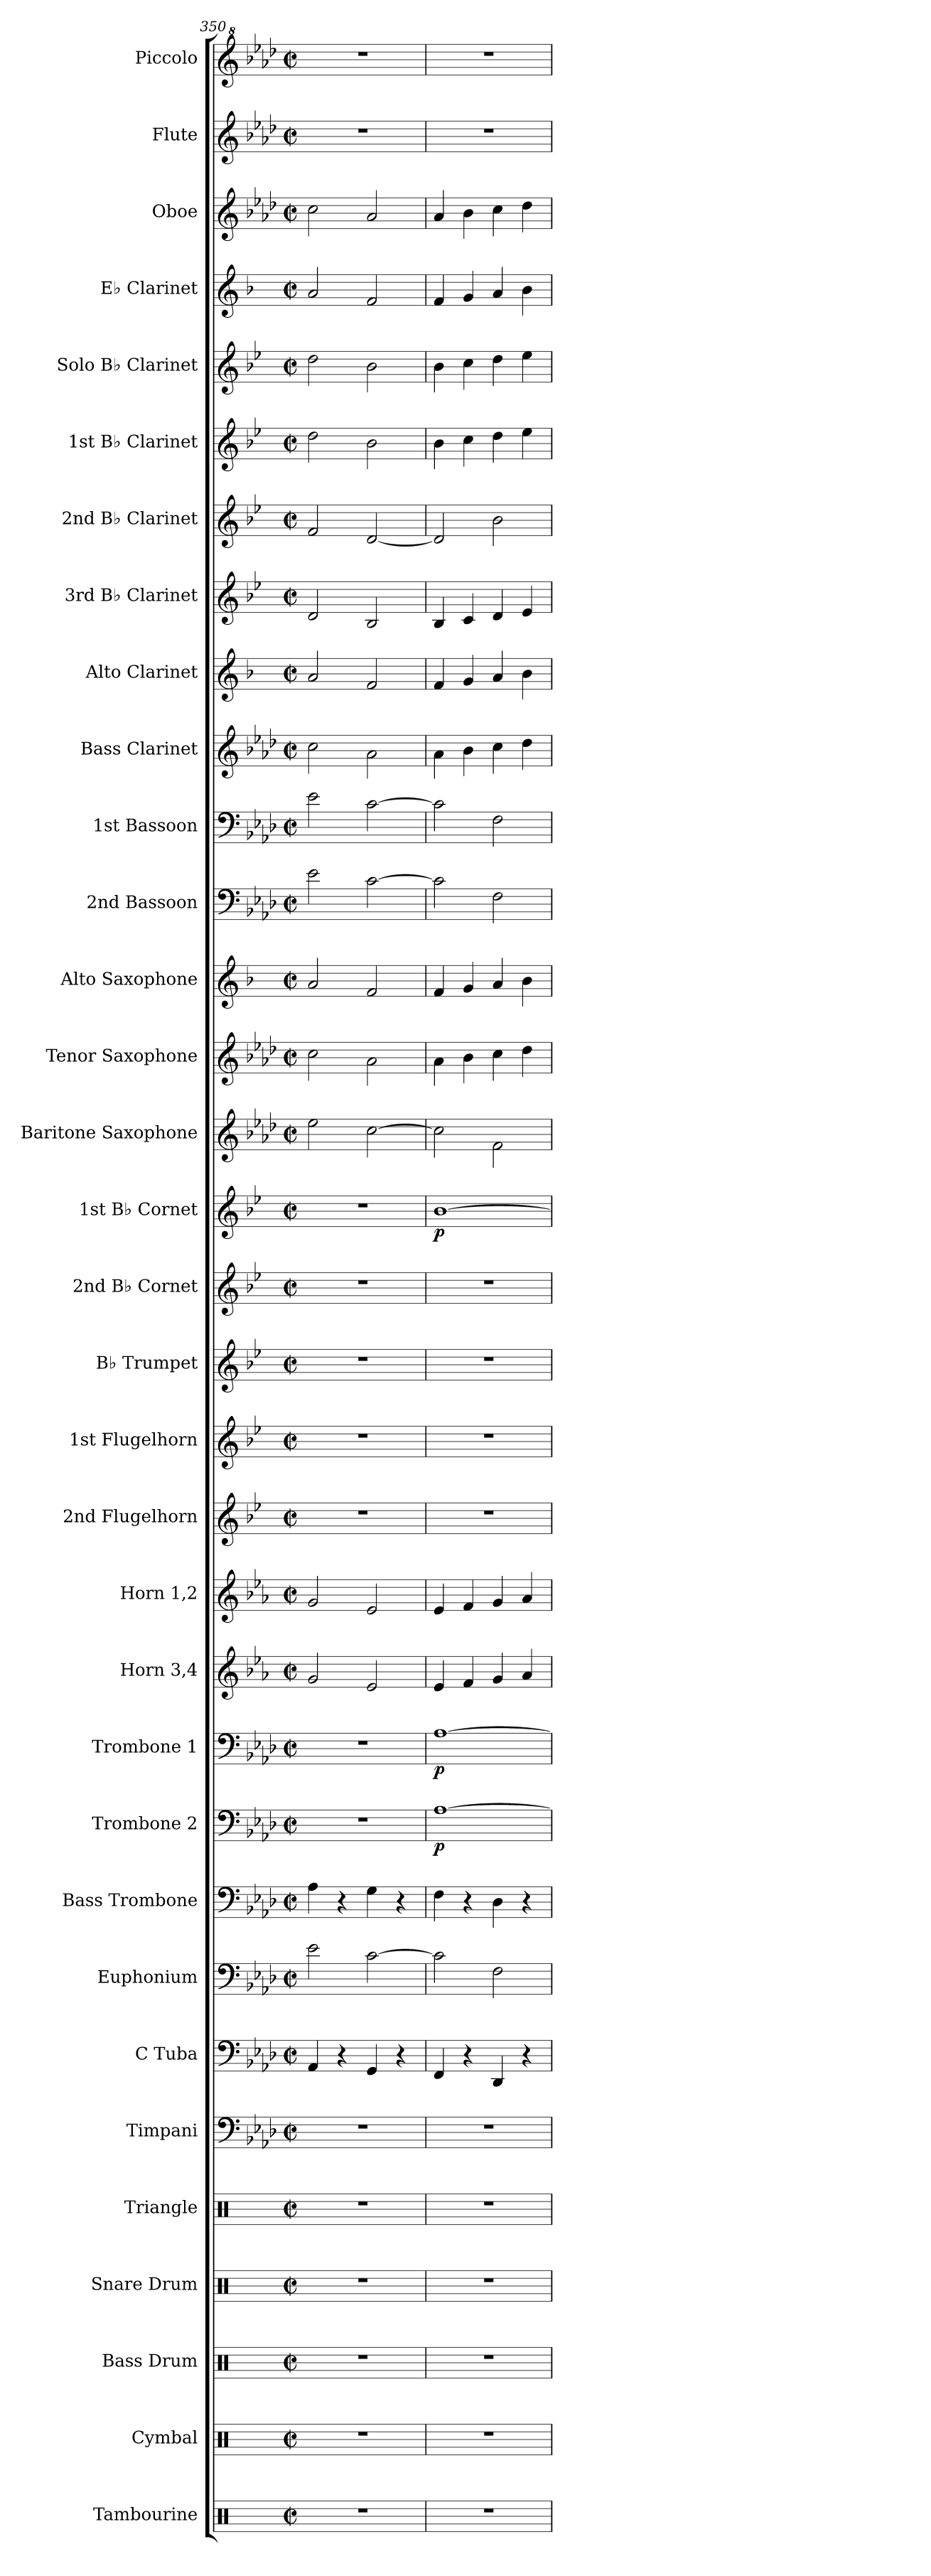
**kern	**kern	**kern	**kern	**kern	**kern	**kern	**kern	**kern	**kern	**dynam	**kern	**dynam	**kern	**kern	**kern	**kern	**kern	**kern	**kern	**dynam	**kern	**kern	**kern	**kern	**kern	**kern	**kern	**kern	**kern	**kern	**kern	**kern	**kern	**kern	**kern
*part33	*part32	*part31	*part30	*part29	*part28	*part27	*part26	*part25	*part24	*part24	*part23	*part23	*part22	*part21	*part20	*part19	*part18	*part17	*part16	*part16	*part15	*part14	*part13	*part12	*part11	*part10	*part9	*part8	*part7	*part6	*part5	*part4	*part3	*part2	*part1
*staff33	*staff32	*staff31	*staff30	*staff29	*staff28	*staff27	*staff26	*staff25	*staff24	*staff24	*staff23	*staff23	*staff22	*staff21	*staff20	*staff19	*staff18	*staff17	*staff16	*staff16	*staff15	*staff14	*staff13	*staff12	*staff11	*staff10	*staff9	*staff8	*staff7	*staff6	*staff5	*staff4	*staff3	*staff2	*staff1
*I"Tambourine	*I"Cymbal	*I"Bass Drum	*I"Snare Drum	*I"Triangle	*I"Timpani	*I"C Tuba	*I"Euphonium	*I"Bass Trombone	*I"Trombone 2	*	*I"Trombone 1	*	*I"Horn 3,4	*I"Horn 1,2	*I"2nd Flugelhorn	*I"1st Flugelhorn	*I"B♭ Trumpet	*I"2nd B♭ Cornet	*I"1st B♭ Cornet	*	*I"Baritone Saxophone	*I"Tenor Saxophone	*I"Alto Saxophone	*I"2nd Bassoon	*I"1st Bassoon	*I"Bass Clarinet	*I"Alto Clarinet	*I"3rd B♭ Clarinet	*I"2nd B♭ Clarinet	*I"1st B♭ Clarinet	*I"Solo B♭ Clarinet	*I"E♭ Clarinet	*I"Oboe	*I"Flute	*I"Piccolo
*I'Tamb.	*I'Cym.	*I'B. Dr.	*I'Sn. Dr.	*I'Trgl.	*I'Timp.	*I'C Tu.	*I'Eu.	*I'B. Trb.	*I'Trb. 2	*	*I'Trb. 1	*	*I'Hn. 3,4	*I'Hn. 1,2	*I'2nd Flghn.	*I'1st Flghn.	*I'B♭ Tpt.	*I'2nd B♭ Cnt.	*I'1st B♭ Cnt.	*	*I'Bar. Sax.	*I'T. Sax.	*I'A. Sax.	*I'2nd Bsn.	*I'1st Bsn.	*I'B. Cl.	*I'A. Cl.	*I'3rd B♭ Cl.	*I'2nd B♭ Cl.	*I'1st B♭ Cl.	*I'Solo B♭ Cl.	*I'E♭ Cl.	*I'Ob.	*I'Fl.	*I'Picc.
!!LO:PB:g=z
*clefX	*clefX	*clefX	*clefX	*clefX	*clefF4	*clefF4	*clefF4	*clefF4	*clefF4	*	*clefF4	*	*clefG2	*clefG2	*clefG2	*clefG2	*clefG2	*clefG2	*clefG2	*	*clefG2	*clefG2	*clefG2	*clefF4	*clefF4	*clefG2	*clefG2	*clefG2	*clefG2	*clefG2	*clefG2	*clefG2	*clefG2	*clefG2	*clefG^2
*	*	*	*	*	*	*	*	*	*	*	*	*	*ITrd4c7	*ITrd4c7	*ITrd1c2	*ITrd1c2	*ITrd1c2	*ITrd1c2	*ITrd1c2	*	*ITrd12c21	*ITrd8c14	*ITrd5c9	*	*	*ITrd8c14	*ITrd5c9	*ITrd1c2	*ITrd1c2	*ITrd1c2	*ITrd1c2	*ITrd-2c-3	*	*	*ITrd-7c-12
*k[]	*k[]	*k[]	*k[]	*k[]	*k[b-e-a-d-]	*k[b-e-a-d-]	*k[b-e-a-d-]	*k[b-e-a-d-]	*k[b-e-a-d-]	*	*k[b-e-a-d-]	*	*k[b-e-a-d-]	*k[b-e-a-d-]	*k[b-e-a-d-]	*k[b-e-a-d-]	*k[b-e-a-d-]	*k[b-e-a-d-]	*k[b-e-a-d-]	*	*k[b-e-a-d-]	*k[b-e-a-d-]	*k[b-e-a-d-]	*k[b-e-a-d-]	*k[b-e-a-d-]	*k[b-e-a-d-]	*k[b-e-a-d-]	*k[b-e-a-d-]	*k[b-e-a-d-]	*k[b-e-a-d-]	*k[b-e-a-d-]	*k[b-e-a-d-]	*k[b-e-a-d-]	*k[b-e-a-d-]	*k[b-e-a-d-]
*C:	*C:	*C:	*C:	*C:	*A-:	*A-:	*A-:	*A-:	*A-:	*	*A-:	*	*A-:	*A-:	*A-:	*A-:	*A-:	*A-:	*A-:	*	*A-:	*A-:	*A-:	*A-:	*A-:	*A-:	*A-:	*A-:	*A-:	*A-:	*A-:	*A-:	*A-:	*A-:	*A-:
*M2/2	*M2/2	*M2/2	*M2/2	*M2/2	*M2/2	*M2/2	*M2/2	*M2/2	*M2/2	*	*M2/2	*	*M2/2	*M2/2	*M2/2	*M2/2	*M2/2	*M2/2	*M2/2	*	*M2/2	*M2/2	*M2/2	*M2/2	*M2/2	*M2/2	*M2/2	*M2/2	*M2/2	*M2/2	*M2/2	*M2/2	*M2/2	*M2/2	*M2/2
*met(c|)	*met(c|)	*met(c|)	*met(c|)	*met(c|)	*met(c|)	*met(c|)	*met(c|)	*met(c|)	*met(c|)	*	*met(c|)	*	*met(c|)	*met(c|)	*met(c|)	*met(c|)	*met(c|)	*met(c|)	*met(c|)	*	*met(c|)	*met(c|)	*met(c|)	*met(c|)	*met(c|)	*met(c|)	*met(c|)	*met(c|)	*met(c|)	*met(c|)	*met(c|)	*met(c|)	*met(c|)	*met(c|)	*met(c|)
=350	=350	=350	=350	=350	=350	=350	=350	=350	=350	=350	=350	=350	=350	=350	=350	=350	=350	=350	=350	=350	=350	=350	=350	=350	=350	=350	=350	=350	=350	=350	=350	=350	=350	=350	=350
1r	1r	1r	1r	1r	1r	4AA-/	2e-\	4A-\	1r	.	1r	.	2c/	2c/	1r	1r	1r	1r	1r	.	2e-\	2c\	2c/	2e-\	2e-\	2c\	2c/	2c/	2e-/	2cc\	2cc\	2cc/	2cc\	1r	1r
.	.	.	.	.	.	4r	.	4r	.	.	.	.	.	.	.	.	.	.	.	.	.	.	.	.	.	.	.	.	.	.	.	.	.	.	.
.	.	.	.	.	.	4GG/	[2c\	4G\	.	.	.	.	2A-/	2A-/	.	.	.	.	.	.	[2c\	2A-\	2A-/	[2c\	[2c\	2A-\	2A-/	2A-/	[2c/	2a-\	2a-\	2a-/	2a-/	.	.
.	.	.	.	.	.	4r	.	4r	.	.	.	.	.	.	.	.	.	.	.	.	.	.	.	.	.	.	.	.	.	.	.	.	.	.	.
=351	=351	=351	=351	=351	=351	=351	=351	=351	=351	=351	=351	=351	=351	=351	=351	=351	=351	=351	=351	=351	=351	=351	=351	=351	=351	=351	=351	=351	=351	=351	=351	=351	=351	=351	=351
!	!	!	!	!	!	!	!	!	!	!LO:DY:b	!	!LO:DY:b	!	!	!	!	!	!	!	!LO:DY:b	!	!	!	!	!	!	!	!	!	!	!	!	!	!	!
1r	1r	1r	1r	1r	1r	4FF/	2c\]	4F\	[1A-	p	[1A-	p	4A-/	4A-/	1r	1r	1r	1r	[1a-	p	2c\]	4A-\	4A-/	2c\]	2c\]	4A-\	4A-/	4A-/	2c/]	4a-\	4a-\	4a-/	4a-/	1r	1r
.	.	.	.	.	.	4r	.	4r	.	.	.	.	4B-/	4B-/	.	.	.	.	.	.	.	4B-\	4B-/	.	.	4B-\	4B-/	4B-/	.	4b-\	4b-\	4b-/	4b-\	.	.
.	.	.	.	.	.	4DD-/	2F\	4D-\	.	.	.	.	4c/	4c/	.	.	.	.	.	.	2F\	4c\	4c/	2F\	2F\	4c\	4c/	4c/	2a-\	4cc\	4cc\	4cc/	4cc\	.	.
.	.	.	.	.	.	4r	.	4r	.	.	.	.	4d-/	4d-/	.	.	.	.	.	.	.	4d-\	4d-\	.	.	4d-\	4d-\	4d-/	.	4dd-\	4dd-\	4dd-\	4dd-\	.	.
=	=	=	=	=	=	=	=	=	=	=	=	=	=	=	=	=	=	=	=	=	=	=	=	=	=	=	=	=	=	=	=	=	=	=	=
*-	*-	*-	*-	*-	*-	*-	*-	*-	*-	*-	*-	*-	*-	*-	*-	*-	*-	*-	*-	*-	*-	*-	*-	*-	*-	*-	*-	*-	*-	*-	*-	*-	*-	*-	*-
